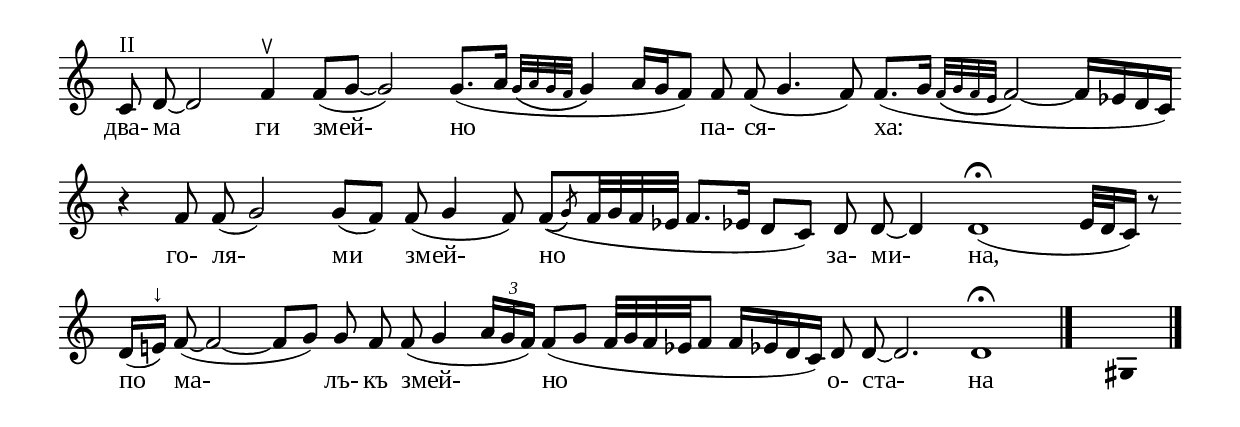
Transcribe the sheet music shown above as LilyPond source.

%{
td_181_1_24b
%}

\include "td-preamble.ly"

\score {
\relative c' {
%%\tempo 4 = 104
\cadenzaOn
c8\noBeam^"II" d~ d2 f4^\ltoe f8[( g]~ g2) g8.[( a16] \grace { g32[\( a g f] } g4\)
a16[ g f8]) f f\noBeam( g4. f8) f8.[( g16]
\bar ""
\grace { f32[\( g f e] } f2\)~ f16[ ees! d c]) \bar "" r4 \bar ""
f8 f\noBeam( g2) \bar "" g8[( f]) \bar ""
f( g4 f8)  \bar "" \afterGrace f[(\( { \stdB g8\) \stdE } 
f32 g f ees!] f8.[ ees!16] d8[ c])
\bar ""
d8 d\noBeam~ d4 \bar "" 
d1\fermata( ees32[ d c16]) r8 \bar "" 
d16[( e^"↓"]) f8~( f2~ f8[ g]) \bar ""
g f\noBeam f( g4 \times 2/3 { a16[ g f)] }
\bar ""
f8[( g] f32[ g f ees f8] f16[ ees! d c]) \bar "" d8\noBeam d~ d2. d1\fermata
\bar  "|." 
s4 \fixB gis,
 \bar "|." 
}
\addlyrics { два- ма ги змей- но па- ся- ха: го- ля- ми змей- но за- ми- на,
по ма- лъ- къ змей- но о- ста- на }
%
\layout {
   \context { 
	    \Staff \remove "Time_signature_engraver" } 
  indent = #0
  line-width = 190\mm
  ragged-right=##f
}
%
\midi { 
	\context {
		\Score tempoWholesPerMinute = #(ly:make-moment 104 4)
		}
	}
}
%
\header{
%%  opus = "ТД-181,1,24"
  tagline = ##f
}


